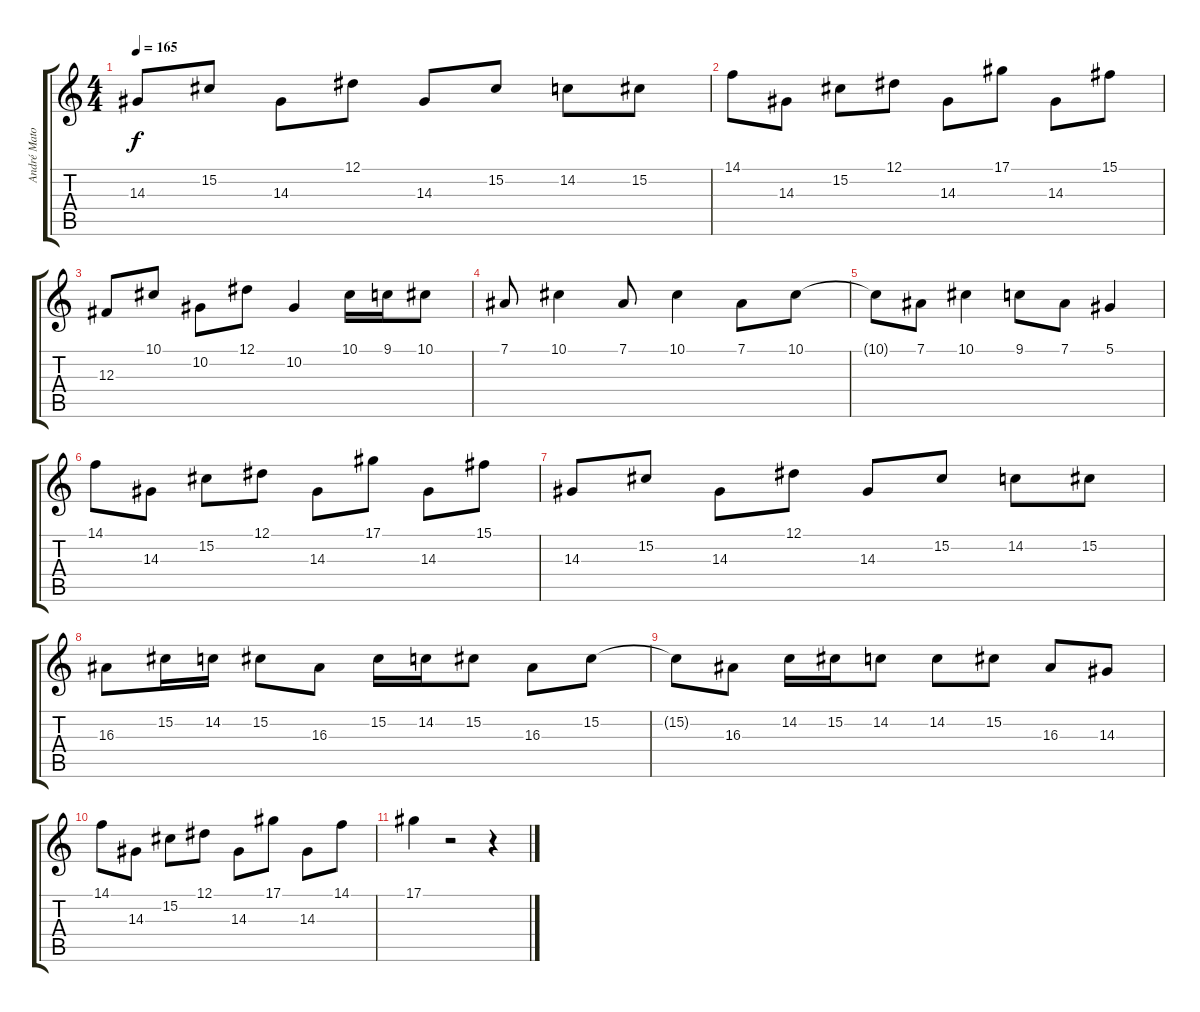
\track ("André Matos - SynthStrings 1" "André Mato") {instrument stringensemble1}
\staff {score tabs}
\tuning (Eb4 Bb3 Gb3 Db3 Ab2 Eb2) {hide}
\ts (4 4)
\tempo 165
\clef g2
\ks c
14.3.8{dy f} 15.2.8 14.3.8 12.1.8 14.3.8 15.2.8 14.2.8 15.2.8 |
14.1.8 14.3.8 15.2.8 12.1.8 14.3.8 17.1.8 14.3.8 15.1.8 |
12.3.8 10.1.8 10.2.8 12.1.8 10.2.4 10.1.16 9.1.16 10.1.8 |
7.1.8 10.1.4 7.1.8 10.1.4 7.1.8 10.1.8 |
10.1{t}.8 7.1.8 10.1.4 9.1.8 7.1.8 5.1.4 |
14.1.8 14.3.8 15.2.8 12.1.8 14.3.8 17.1.8 14.3.8 15.1.8 |
14.3.8 15.2.8 14.3.8 12.1.8 14.3.8 15.2.8 14.2.8 15.2.8 |
16.3.8 15.2.16 14.2.16 15.2.8 16.3.8 15.2.16 14.2.16 15.2.8 16.3.8 15.2.8 |
15.2{t}.8 16.3.8 14.2.16 15.2.16 14.2.8 14.2.8 15.2.8 16.3.8 14.3.8 |
14.1.8 14.3.8 15.2.8 12.1.8 14.3.8 17.1.8 14.3.8 14.1.8 |
17.1.4 r.2 r.4
